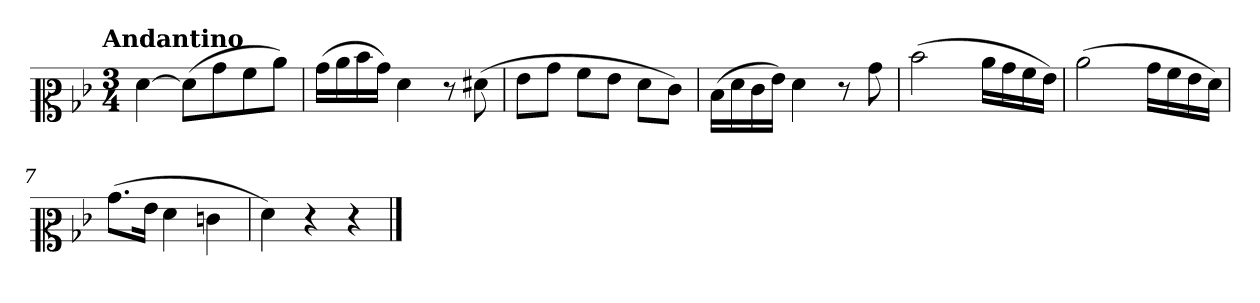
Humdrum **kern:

**kern
*part1
*staff1
*clefC2
*k[b-e-]
!!LO:TX:omd:t=Andantino
*M3/4
*MM94
=1
[4f
(8fL]
8b-
8a
8ccJ)
=2
(16b-LL
16cc
16dd
16b-JJ)
4f
8r
(8f#X
=3
8gL
8b-J
8aL
8gJ
8fL
8e-J)
=4
(16dLL
16f
16e-
16gJJ)
4f
8r
8b-
=5
(2dd
16ccLL
16b-
16a
16gJJ)
!!LO:LB:g=z
=6
(2cc
16b-LL
16a
16g
16fJJ)
=7
(8.b-L
16gJk
4f
4en
=8
4f)
4r
4r
==
*-
